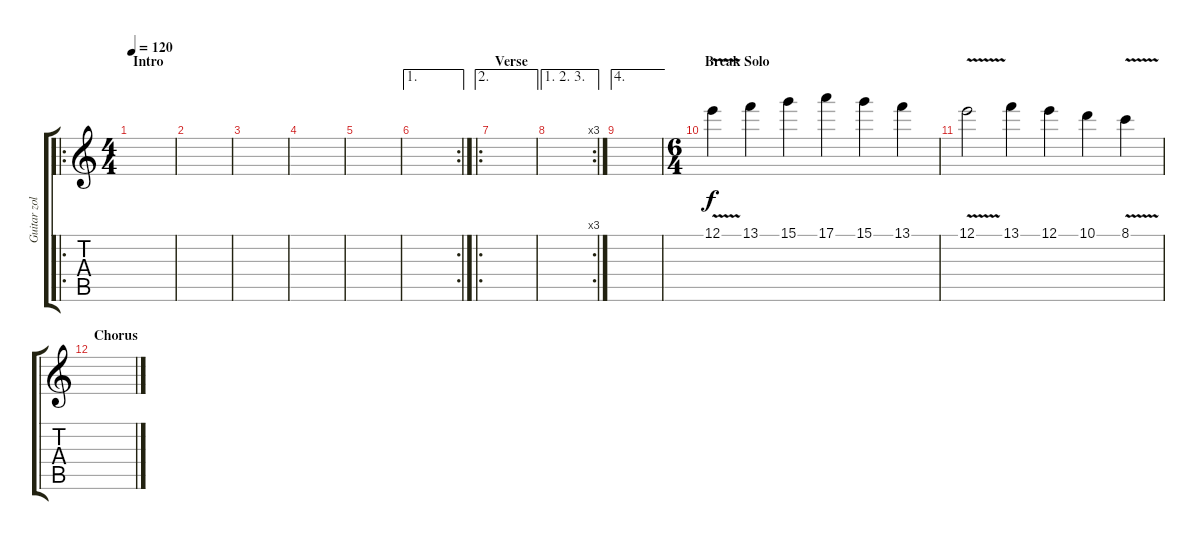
\track ("Guitar zolo1" "Guitar zol") {instrument overdrivenguitar}
\staff {score tabs}
\tuning (E4 B3 G3 D3 A2 E2) {hide}
\ro
\ts (4 4)
\section ("" "Intro")
\tempo 120
\clef g2
\ks c
|
|
|
|
|
\ae 1
\rc 2
|
\ae 2
\ro
\section ("" "Verse")
|
\ae (1 2 3)
\rc 3
|
\ae 4
|
\ts (6 4)
\section ("" "Break Solo")
12.1{v}.4 13.1.4 15.1.4 17.1.4 15.1.4 13.1.4 |
12.1{v}.2 13.1.4 12.1.4 10.1.4 8.1{v}.4 |
\section ("" "Chorus")
